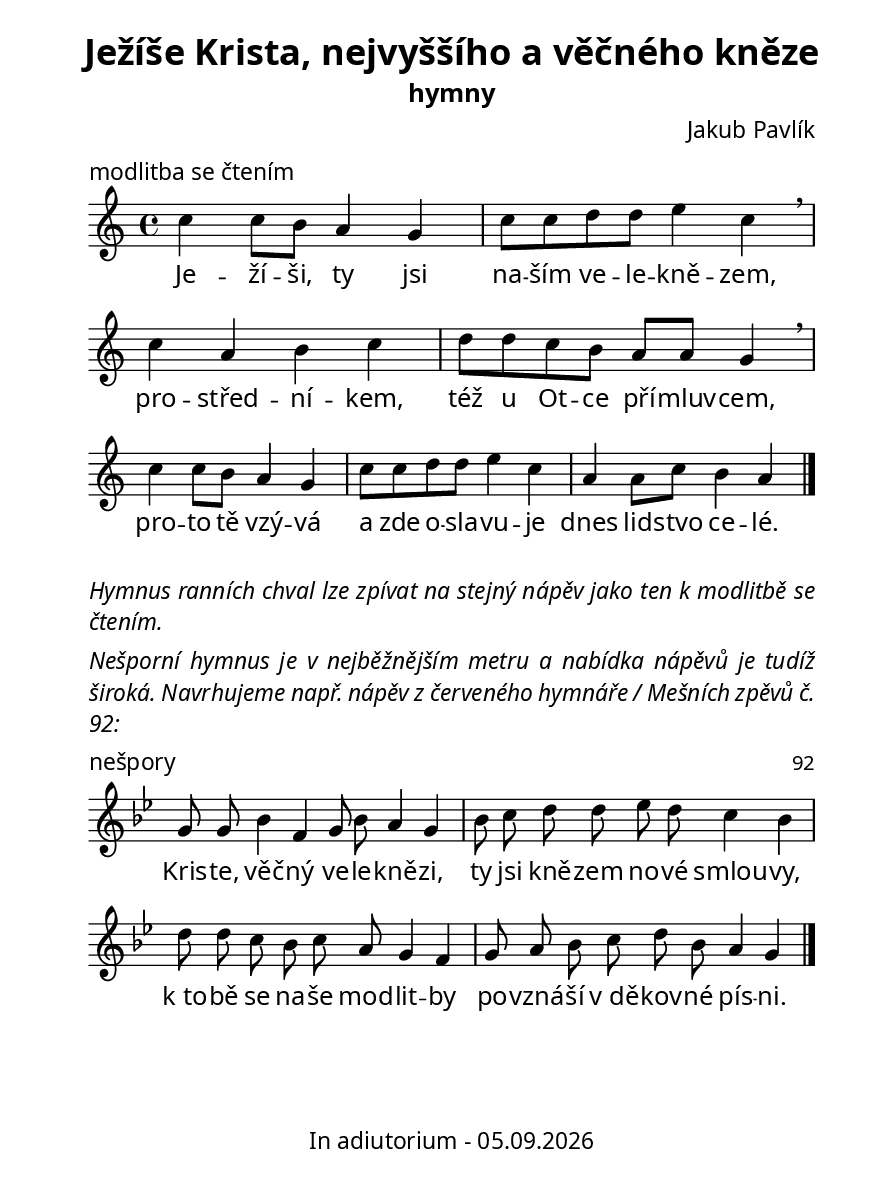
\version "2.19.32"

\include "../spolecne/nadpisy.ly"
\include "../spolecne/tiraz.ly"
\include "../spolecne/layout.ly"

\header {
  title = "Ježíše Krista, nejvyššího a věčného kněze"
  subtitle = "hymny"
  composer = "Jakub Pavlík"
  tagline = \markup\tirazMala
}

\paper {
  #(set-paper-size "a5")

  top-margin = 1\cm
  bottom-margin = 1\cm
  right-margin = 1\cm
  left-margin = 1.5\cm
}

\layout {
  indent = 0\cm
  ragged-last = ##f
}

notime = {
  \override Score.TimeSignature #'stencil = ##f
  \cadenzaOn
}

\score {
  \relative c'' {
    \key c \major
    c4 c8 b a4 g c8 c d d e4 c \breathe \break
    c4 a b c d8 d c b a a g4 \breathe \break
    c4 c8 b a4 g c8 c d d e4 c
    \key a \minor
    a4 a8 c b4 a \bar "|."
  }
  \addlyrics {
    Je -- ží -- ši, ty jsi na -- ším ve -- le -- kně -- zem,
    pro -- střed -- ní -- kem, též u Ot -- ce pří -- mluv -- cem,
    pro -- to tě vzý -- vá a zde o -- sla -- vu -- je
    dnes lid -- stvo ce -- lé.
  }
  \header {
    quid = "hymnus"
    modus = ""
    id = ""
    piece = "modlitba se čtením"
  }
}

\markup\justify\italic{
  Hymnus ranních chval lze zpívat na stejný nápěv jako ten
  k modlitbě se čtením.
}

\markup\justify\italic{
  Nešporní hymnus je v nejběžnějším metru a nabídka nápěvů je tudíž
  široká. Navrhujeme např. nápěv z červeného hymnáře / Mešních zpěvů
  č. 92:
}

\score {
  \relative c'' {
    \key g \minor
    \notime
    g8 g bes4 f g8 bes a4 g \bar "|"
    bes8 c d d es d c4 bes \bar "|"
    d8 d c bes c a g4 f \bar "|"
    g8 a bes c d bes a4 g \bar "|."
  }
  \addlyrics {
    Kris -- te, věč -- ný ve -- le -- kně -- zi,
    ty jsi kně -- zem no -- vé smlou -- vy,
    k_to -- bě se na -- še mod -- lit -- by
    po -- vzná -- ší v_dě -- kov -- né pís -- ni.
  }
  \header {
    quid = "hymnus"
    fons_externus = "92" % číslo nápěvu podle MZ
    modus = ""
    id = ""
    piece = "nešpory"
  }
}